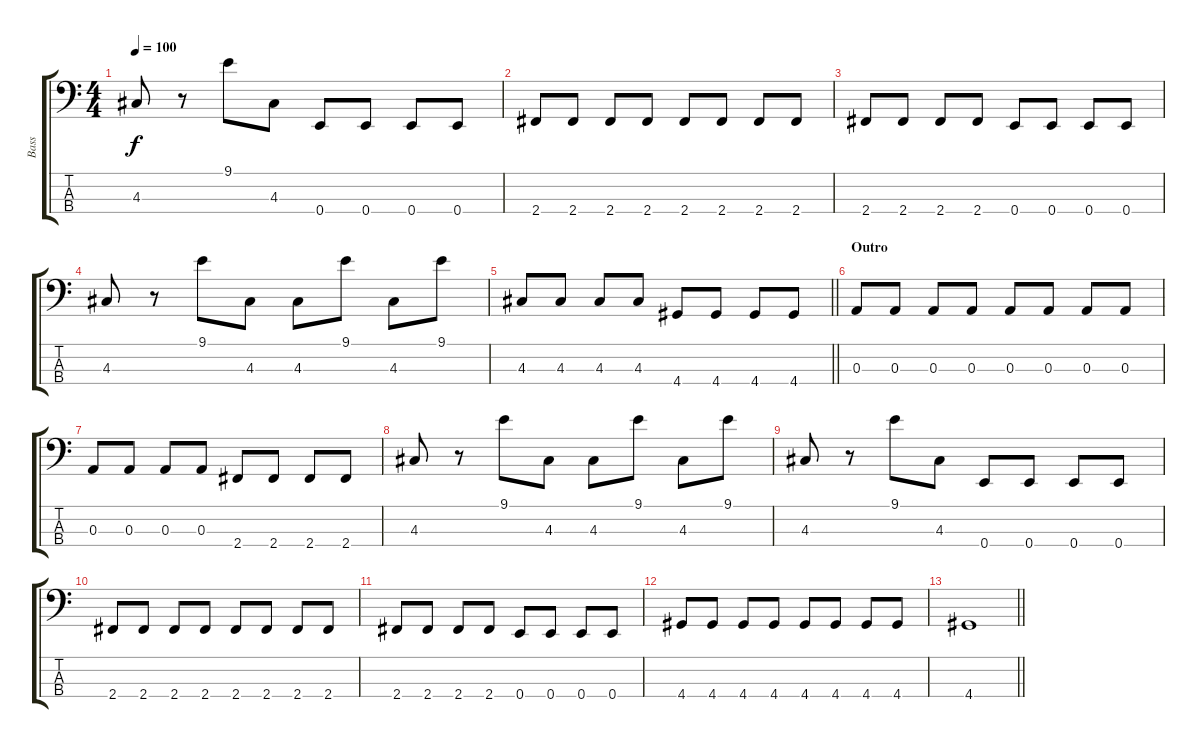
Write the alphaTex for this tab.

\track ("Bass" "Bass") {instrument electricbassfinger}
\staff {score tabs}
\tuning (G2 D2 A1 E1) {hide}
\ts (4 4)
\tempo 100
\clef f4
\ks c
4.3.8{dy f} r.8 9.1.8 4.3.8 0.4.8 0.4.8 0.4.8 0.4.8 |
2.4.8 2.4.8 2.4.8 2.4.8 2.4.8 2.4.8 2.4.8 2.4.8 |
2.4.8 2.4.8 2.4.8 2.4.8 0.4.8 0.4.8 0.4.8 0.4.8 |
4.3.8 r.8 9.1.8 4.3.8 4.3.8 9.1.8 4.3.8 9.1.8 |
\barLineRight lightlight
4.3.8 4.3.8 4.3.8 4.3.8 4.4.8 4.4.8 4.4.8 4.4.8 |
\section ("" "Outro")
0.3.8 0.3.8 0.3.8 0.3.8 0.3.8 0.3.8 0.3.8 0.3.8 |
0.3.8 0.3.8 0.3.8 0.3.8 2.4.8 2.4.8 2.4.8 2.4.8 |
4.3.8 r.8 9.1.8 4.3.8 4.3.8 9.1.8 4.3.8 9.1.8 |
4.3.8 r.8 9.1.8 4.3.8 0.4.8 0.4.8 0.4.8 0.4.8 |
2.4.8 2.4.8 2.4.8 2.4.8 2.4.8 2.4.8 2.4.8 2.4.8 |
2.4.8 2.4.8 2.4.8 2.4.8 0.4.8 0.4.8 0.4.8 0.4.8 |
4.4.8 4.4.8 4.4.8 4.4.8 4.4.8 4.4.8 4.4.8 4.4.8 |
\barLineRight lightlight
4.4.1
